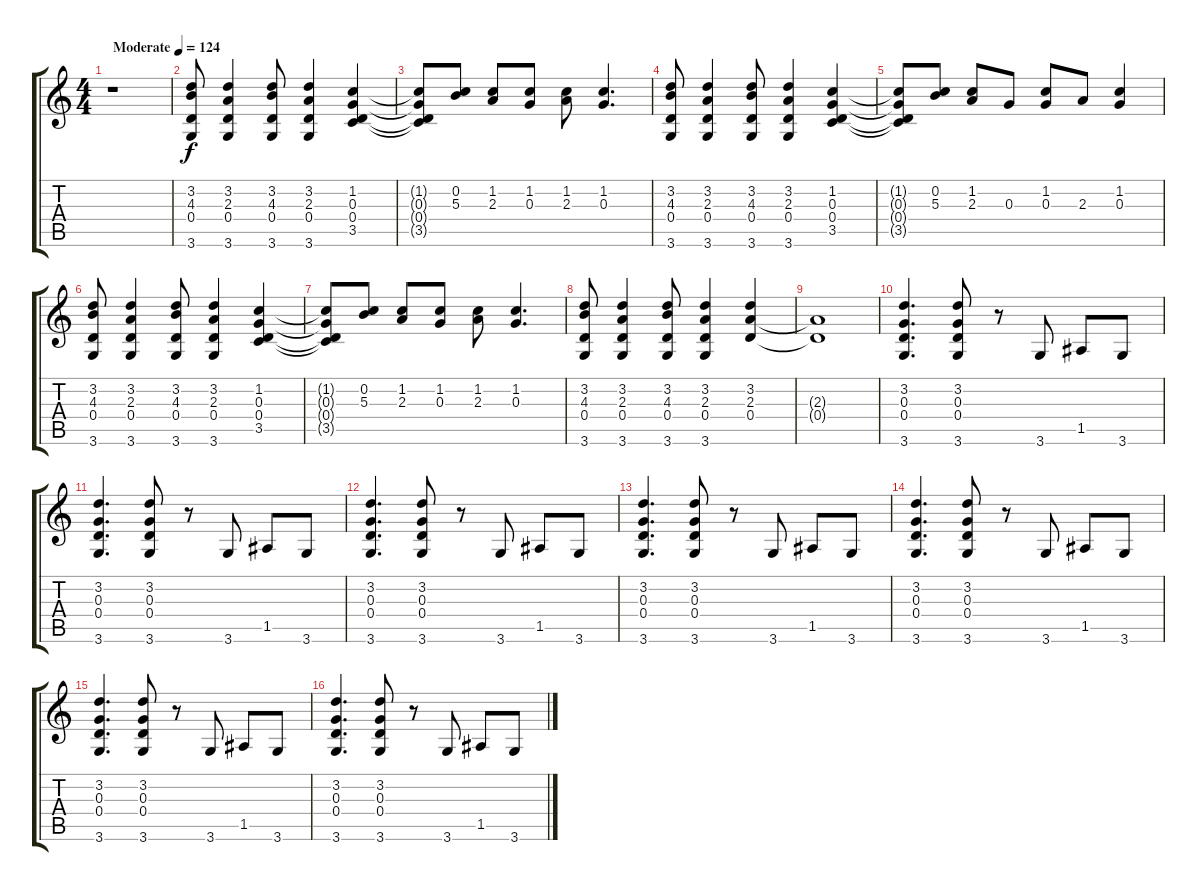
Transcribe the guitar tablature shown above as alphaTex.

\track "" {instrument overdrivenguitar}
\staff {score tabs}
\tuning (E4 B3 G3 D3 A2 E2) {hide}
\ts (4 4)
\tempo (124 "Moderate")
\clef g2
\ks c
r.1{dy f instrument overdrivenguitar} |
(3.2 4.3 0.4 3.6).8 (3.2 2.3 0.4 3.6).4 (3.2 4.3 0.4 3.6).8 (3.2 2.3 0.4 3.6).4 (1.2 0.3 0.4 3.5).4 |
(1.2{t} 0.3{t} 0.4{t} 3.5{t}).8 (0.2 5.3).8 (1.2 2.3).8 (1.2 0.3).8 (1.2 2.3).8 (1.2 0.3).4{d} |
(3.2 4.3 0.4 3.6).8 (3.2 2.3 0.4 3.6).4 (3.2 4.3 0.4 3.6).8 (3.2 2.3 0.4 3.6).4 (1.2 0.3 0.4 3.5).4 |
(1.2{t} 0.3{t} 0.4{t} 3.5{t}).8 (0.2 5.3).8 (1.2 2.3).8 0.3.8 (1.2 0.3).8 2.3.8 (1.2 0.3).4 |
(3.2 4.3 0.4 3.6).8 (3.2 2.3 0.4 3.6).4 (3.2 4.3 0.4 3.6).8 (3.2 2.3 0.4 3.6).4 (1.2 0.3 0.4 3.5).4 |
(1.2{t} 0.3{t} 0.4{t} 3.5{t}).8 (0.2 5.3).8 (1.2 2.3).8 (1.2 0.3).8 (1.2 2.3).8 (1.2 0.3).4{d} |
(3.2 4.3 0.4 3.6).8 (3.2 2.3 0.4 3.6).4 (3.2 4.3 0.4 3.6).8 (3.2 2.3 0.4 3.6).4 (3.2 2.3 0.4).4 |
(2.3{t} 0.4{t}).1 |
(3.2 0.3 0.4 3.6).4{d} (3.2 0.3 0.4 3.6).8 r.8 3.6.8 1.5.8 3.6.8 |
(3.2 0.3 0.4 3.6).4{d} (3.2 0.3 0.4 3.6).8 r.8 3.6.8 1.5.8 3.6.8 |
(3.2 0.3 0.4 3.6).4{d} (3.2 0.3 0.4 3.6).8 r.8 3.6.8 1.5.8 3.6.8 |
(3.2 0.3 0.4 3.6).4{d} (3.2 0.3 0.4 3.6).8 r.8 3.6.8 1.5.8 3.6.8 |
(3.2 0.3 0.4 3.6).4{d} (3.2 0.3 0.4 3.6).8 r.8 3.6.8 1.5.8 3.6.8 |
(3.2 0.3 0.4 3.6).4{d} (3.2 0.3 0.4 3.6).8 r.8 3.6.8 1.5.8 3.6.8 |
(3.2 0.3 0.4 3.6).4{d} (3.2 0.3 0.4 3.6).8 r.8 3.6.8 1.5.8 3.6.8
